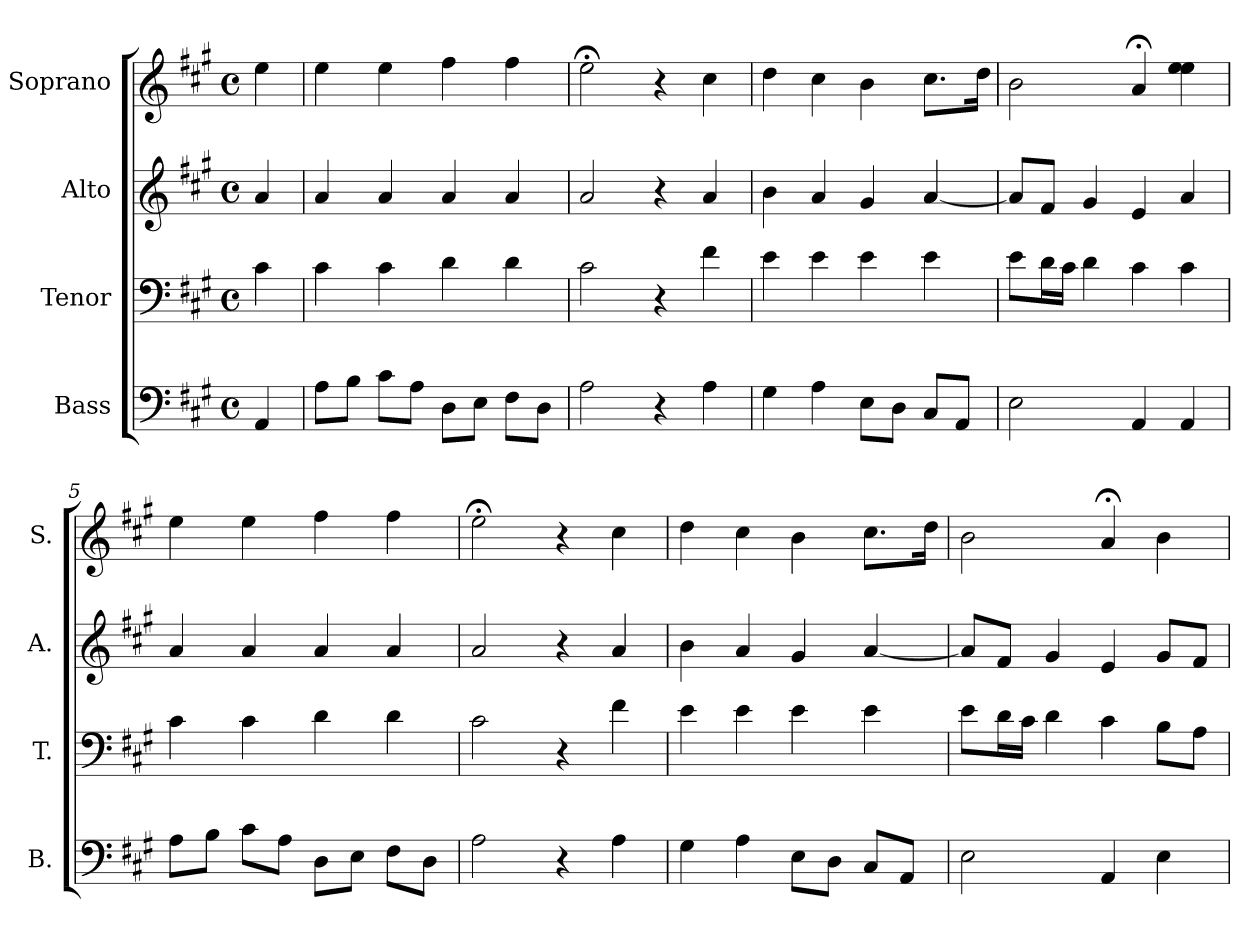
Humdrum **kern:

**kern	**kern	**kern	**kern
*part4	*part3	*part2	*part1
*staff4	*staff3	*staff2	*staff1
*I"Bass	*I"Tenor	*I"Alto	*I"Soprano
*I'B.	*I'T.	*I'A.	*I'S.
*clefF4	*clefF4	*clefG2	*clefG2
*k[f#c#g#]	*k[f#c#g#]	*k[f#c#g#]	*k[f#c#g#]
*A:	*A:	*A:	*A:
*M4/4	*M4/4	*M4/4	*M4/4
*met(c)	*met(c)	*met(c)	*met(c)
=	=	=	=
4AA/	4c#\	4a/	4ee\
=1	=1	=1	=1
8A\L	4c#\	4a/	4ee\
8B\J	.	.	.
8c#\L	4c#\	4a/	4ee\
8A\J	.	.	.
8D\L	4d\	4a/	4ff#\
8E\J	.	.	.
8F#\L	4d\	4a/	4ff#\
8D\J	.	.	.
=2	=2	=2	=2
2A\	2c#\	2a/	2ee;<\
4r	4r	4r	4r
4A\	4f#\	4a/	4cc#\
=3	=3	=3	=3
4G#\	4e\	4b\	4dd\
4A\	4e\	4a/	4cc#\
8E\L	4e\	4g#/	4b\
8D\J	.	.	.
8C#/L	4e\	[4a/	8.cc#\L
8AA/J	.	.	.
.	.	.	16dd\Jk
=4	=4	=4	=4
2E\	8e\L	8a/L]	2b\
.	16d\L	8f#/J	.
.	16c#\JJ	.	.
.	4d\	4g#/	.
4AA/	4c#\	4e/	4a;</
4AA/	4c#\	4a/	4ee\ 4ee\ 4ee\
=5	=5	=5	=5
8A\L	4c#\	4a/	4ee\
8B\J	.	.	.
8c#\L	4c#\	4a/	4ee\
8A\J	.	.	.
8D\L	4d\	4a/	4ff#\
8E\J	.	.	.
8F#\L	4d\	4a/	4ff#\
8D\J	.	.	.
!!LO:LB:g=z
=6	=6	=6	=6
2A\	2c#\	2a/	2ee;<\
4r	4r	4r	4r
4A\	4f#\	4a/	4cc#\
=7	=7	=7	=7
4G#\	4e\	4b\	4dd\
4A\	4e\	4a/	4cc#\
8E\L	4e\	4g#/	4b\
8D\J	.	.	.
8C#/L	4e\	[4a/	8.cc#\L
8AA/J	.	.	.
.	.	.	16dd\Jk
=8	=8	=8	=8
2E\	8e\L	8a/L]	2b\
.	16d\L	8f#/J	.
.	16c#\JJ	.	.
.	4d\	4g#/	.
4AA/	4c#\	4e/	4a;</
4E\	8B\L	8g#/L	4b\
.	8A\J	8f#/J	.
=	=	=	=
*-	*-	*-	*-
